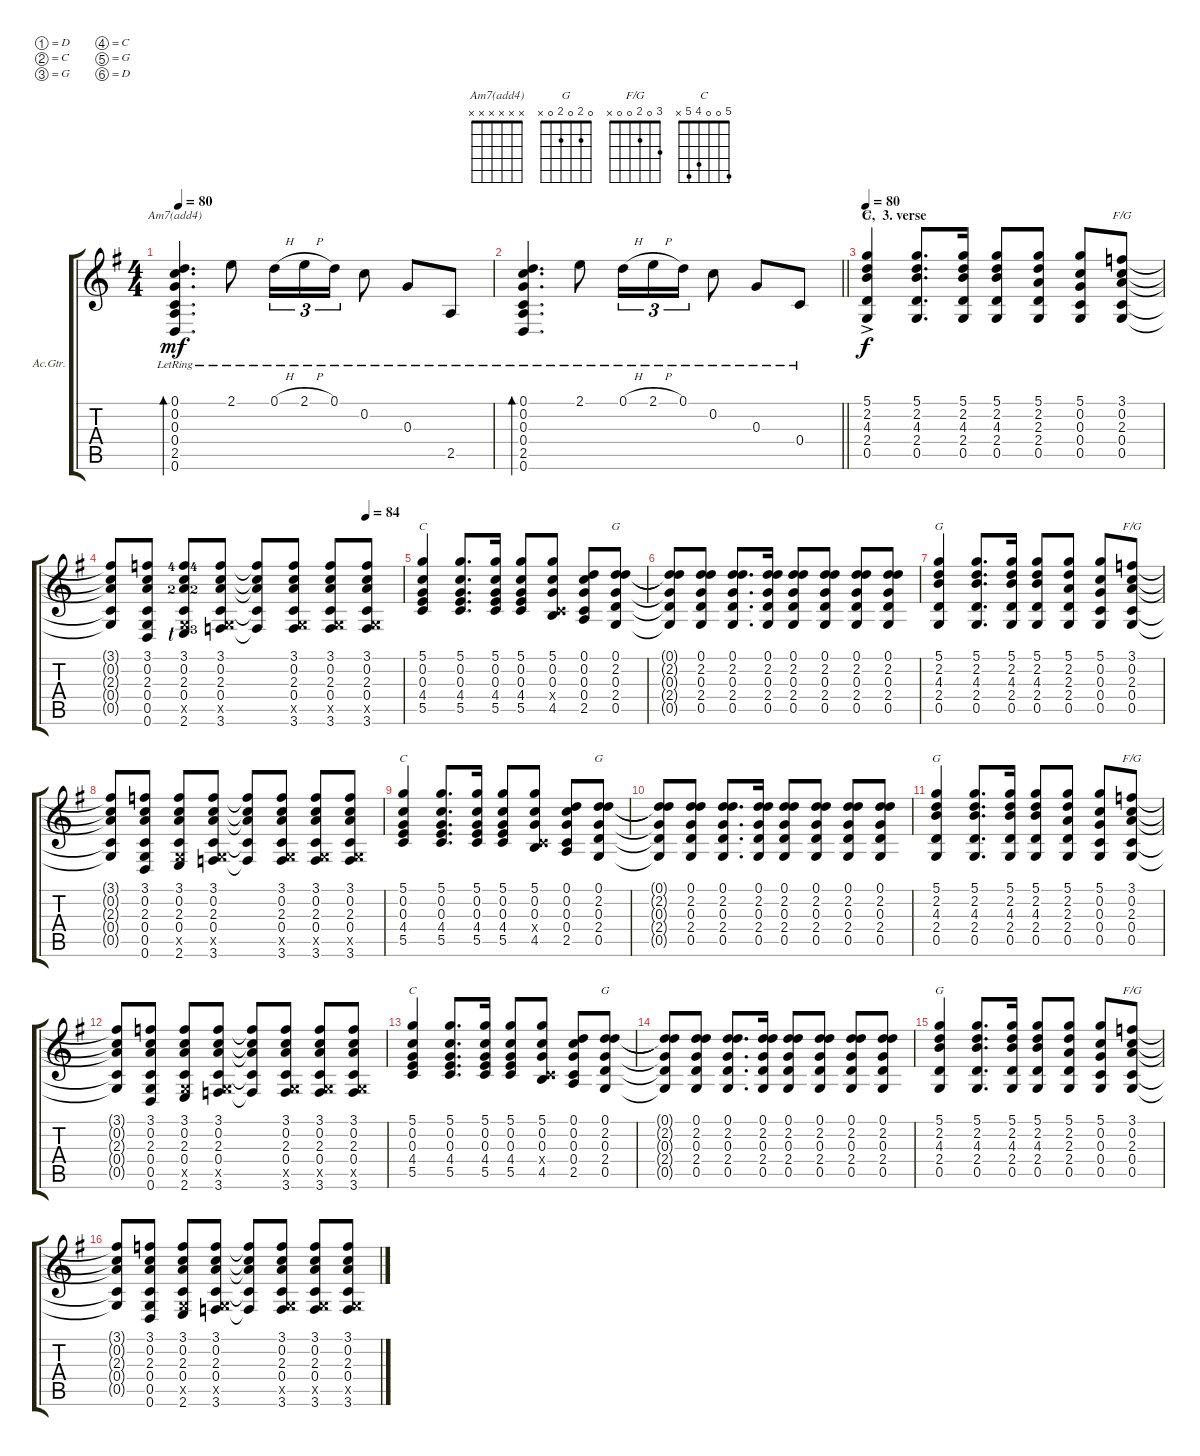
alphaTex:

\bracketExtendMode groupsimilarinstruments
\firstSystemTrackNameOrientation horizontal
\otherSystemsTrackNameOrientation horizontal
\track ("Acoustic guitar, main" "Ac.Gtr.") {instrument acousticguitarsteel}
\staff {score tabs}
\tuning (D4 C4 G3 C3 G2 D2)
\chord ("Am7(add4)" x x x x x x)
\chord ("G" 5 2 4 2 0 x) {barre 2}
\chord ("F/G" 3 0 2 0 0 x)
\chord ("C" 5 0 0 4 5 x)
\chord ("G" 0 2 0 2 0 x)
\ts (4 4)
\tempo 80
\clef g2
\ks g
(0.1{lr} 0.2{lr} 0.3{lr} 0.4{lr} 2.5{lr} 0.6{lr}).4{d bd 120 ch "Am7(add4)" dy mf} 2.1{lr}.8 0.1{h lr}.16{tu (3 2)} 2.1{h lr}.16{tu (3 2)} 0.1{lr}.16{tu (3 2)} 0.2{lr}.8 0.3{lr}.8 2.5{lr}.8 |
\barLineRight lightlight
(0.1{lr} 0.2{lr} 0.3{lr} 0.4{lr} 2.5{lr} 0.6{lr}).4{d bd 120} 2.1{lr}.8 0.1{h lr}.16{tu (3 2)} 2.1{h lr}.16{tu (3 2)} 0.1{lr}.16{tu (3 2)} 0.2{lr}.8 0.3{lr}.8 0.4{lr}.8 |
\section ("" "C,  3. verse")
\tempo 80
(5.1 2.2 4.3 2.4{ac} 0.5).4{ch "G" dy f} (5.1 2.2 4.3 2.4 0.5).8{d} (5.1 2.2 4.3 2.4 0.5).16 (5.1 2.2 4.3 2.4 0.5).8 (5.1 2.2 2.3 2.4 0.5).8 (5.1 0.2 0.3 0.4 0.5).8 (3.1 0.2 2.3 0.4 0.5).8{ch "F/G"} |
\tempo (84 0.875)
(3.1{t} 0.2{t} 2.3{t} 0.4{t} 0.5{t}).8 (3.1 0.2 2.3 0.4 0.5 0.6).8 (3.1{lf 5} 0.2 2.3{lf 3} 0.4 0.5{x} 2.6{lf 1}).8 (3.1{lf 5} 0.2 2.3{lf 3} 0.4 0.5{x} 3.6{lf 4}).8 (3.1{t} 0.2{t} 2.3{t} 0.4{t} 3.6{t}).8 (3.1 0.2 2.3 0.4 0.5{x} 3.6).8 (3.1 0.2 2.3 0.4 0.5{x} 3.6).8 (3.1 0.2 2.3 0.4 0.5{x} 3.6).8 |
(5.1 0.2 0.3 4.4 5.5).4{ch "C"} (5.1 0.2 0.3 4.4 5.5).8{d} (5.1 0.2 0.3 4.4 5.5).16 (5.1 0.2 0.3 4.4 5.5).8 (5.1 0.2 0.3 0.4{x} 4.5).8 (0.1 0.2 0.3 0.4 2.5).8 (0.1 2.2 0.3 2.4 0.5).8{ch "G"} |
(0.1{t} 2.2{t} 0.3{t} 2.4{t} 0.5{t}).8 (0.1 2.2 0.3 2.4 0.5).8 (0.1 2.2 0.3 2.4 0.5).8{d} (0.1 2.2 0.3 2.4 0.5).16 (0.1 2.2 0.3 2.4 0.5).8 (0.1 2.2 0.3 2.4 0.5).8 (0.1 2.2 0.3 2.4 0.5).8 (0.1 2.2 0.3 2.4 0.5).8 |
(5.1 2.2 4.3 2.4 0.5).4{ch "G"} (5.1 2.2 4.3 2.4 0.5).8{d} (5.1 2.2 4.3 2.4 0.5).16 (5.1 2.2 4.3 2.4 0.5).8 (5.1 2.2 2.3 2.4 0.5).8 (5.1 0.2 0.3 0.4 0.5).8 (3.1 0.2 2.3 0.4 0.5).8{ch "F/G"} |
(3.1{t} 0.2{t} 2.3{t} 0.4{t} 0.5{t}).8 (3.1 0.2 2.3 0.4 0.5 0.6).8 (3.1 0.2 2.3 0.4 0.5{x} 2.6).8 (3.1 0.2 2.3 0.4 0.5{x} 3.6).8 (3.1{t} 0.2{t} 2.3{t} 0.4{t} 3.6{t}).8 (3.1 0.2 2.3 0.4 0.5{x} 3.6).8 (3.1 0.2 2.3 0.4 0.5{x} 3.6).8 (3.1 0.2 2.3 0.4 0.5{x} 3.6).8 |
(5.1 0.2 0.3 4.4 5.5).4{ch "C"} (5.1 0.2 0.3 4.4 5.5).8{d} (5.1 0.2 0.3 4.4 5.5).16 (5.1 0.2 0.3 4.4 5.5).8 (5.1 0.2 0.3 0.4{x} 4.5).8 (0.1 0.2 0.3 0.4 2.5).8 (0.1 2.2 0.3 2.4 0.5).8{ch "G"} |
(0.1{t} 2.2{t} 0.3{t} 2.4{t} 0.5{t}).8 (0.1 2.2 0.3 2.4 0.5).8 (0.1 2.2 0.3 2.4 0.5).8{d} (0.1 2.2 0.3 2.4 0.5).16 (0.1 2.2 0.3 2.4 0.5).8 (0.1 2.2 0.3 2.4 0.5).8 (0.1 2.2 0.3 2.4 0.5).8 (0.1 2.2 0.3 2.4 0.5).8 |
(5.1 2.2 4.3 2.4 0.5).4{ch "G"} (5.1 2.2 4.3 2.4 0.5).8{d} (5.1 2.2 4.3 2.4 0.5).16 (5.1 2.2 4.3 2.4 0.5).8 (5.1 2.2 2.3 2.4 0.5).8 (5.1 0.2 0.3 0.4 0.5).8 (3.1 0.2 2.3 0.4 0.5).8{ch "F/G"} |
(3.1{t} 0.2{t} 2.3{t} 0.4{t} 0.5{t}).8 (3.1 0.2 2.3 0.4 0.5 0.6).8 (3.1 0.2 2.3 0.4 0.5{x} 2.6).8 (3.1 0.2 2.3 0.4 0.5{x} 3.6).8 (3.1{t} 0.2{t} 2.3{t} 0.4{t} 3.6{t}).8 (3.1 0.2 2.3 0.4 0.5{x} 3.6).8 (3.1 0.2 2.3 0.4 0.5{x} 3.6).8 (3.1 0.2 2.3 0.4 0.5{x} 3.6).8 |
(5.1 0.2 0.3 4.4 5.5).4{ch "C"} (5.1 0.2 0.3 4.4 5.5).8{d} (5.1 0.2 0.3 4.4 5.5).16 (5.1 0.2 0.3 4.4 5.5).8 (5.1 0.2 0.3 0.4{x} 4.5).8 (0.1 0.2 0.3 0.4 2.5).8 (0.1 2.2 0.3 2.4 0.5).8{ch "G"} |
(0.1{t} 2.2{t} 0.3{t} 2.4{t} 0.5{t}).8 (0.1 2.2 0.3 2.4 0.5).8 (0.1 2.2 0.3 2.4 0.5).8{d} (0.1 2.2 0.3 2.4 0.5).16 (0.1 2.2 0.3 2.4 0.5).8 (0.1 2.2 0.3 2.4 0.5).8 (0.1 2.2 0.3 2.4 0.5).8 (0.1 2.2 0.3 2.4 0.5).8 |
(5.1 2.2 4.3 2.4 0.5).4{ch "G"} (5.1 2.2 4.3 2.4 0.5).8{d} (5.1 2.2 4.3 2.4 0.5).16 (5.1 2.2 4.3 2.4 0.5).8 (5.1 2.2 2.3 2.4 0.5).8 (5.1 0.2 0.3 0.4 0.5).8 (3.1 0.2 2.3 0.4 0.5).8{ch "F/G"} |
(3.1{t} 0.2{t} 2.3{t} 0.4{t} 0.5{t}).8 (3.1 0.2 2.3 0.4 0.5 0.6).8 (3.1 0.2 2.3 0.4 0.5{x} 2.6).8 (3.1 0.2 2.3 0.4 0.5{x} 3.6).8 (3.1{t} 0.2{t} 2.3{t} 0.4{t} 3.6{t}).8 (3.1 0.2 2.3 0.4 0.5{x} 3.6).8 (3.1 0.2 2.3 0.4 0.5{x} 3.6).8 (3.1 0.2 2.3 0.4 0.5{x} 3.6).8
